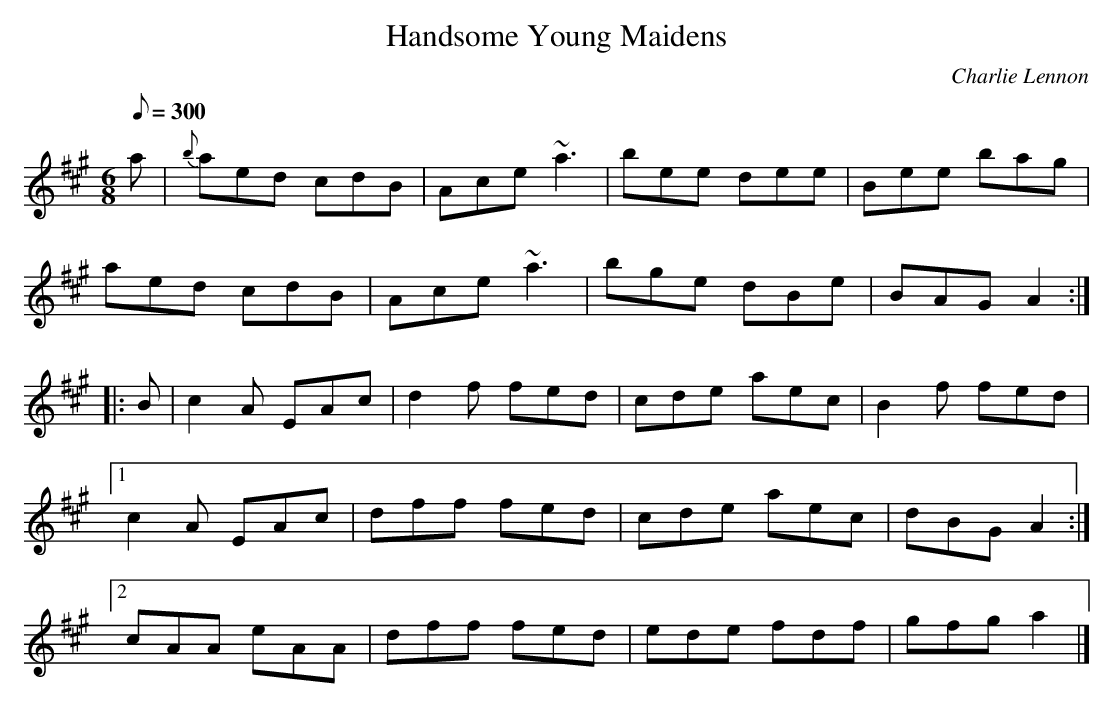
X:1
T:Handsome Young Maidens
C:Charlie Lennon
L:1/8
M:6/8
Q:300
K:A
a|{b}aed cdB|Ace ~a3|bee dee|Bee bag|
aed cdB|Ace ~a3|bge dBe|BAG A2:|
|:B|c2 A EAc|d2 f fed|cde aec|B2 f fed|
[1c2 A EAc|dff fed|cde aec|dBG A2:|
[2cAA eAA|dff fed|ede fdf|gfg a2|]
